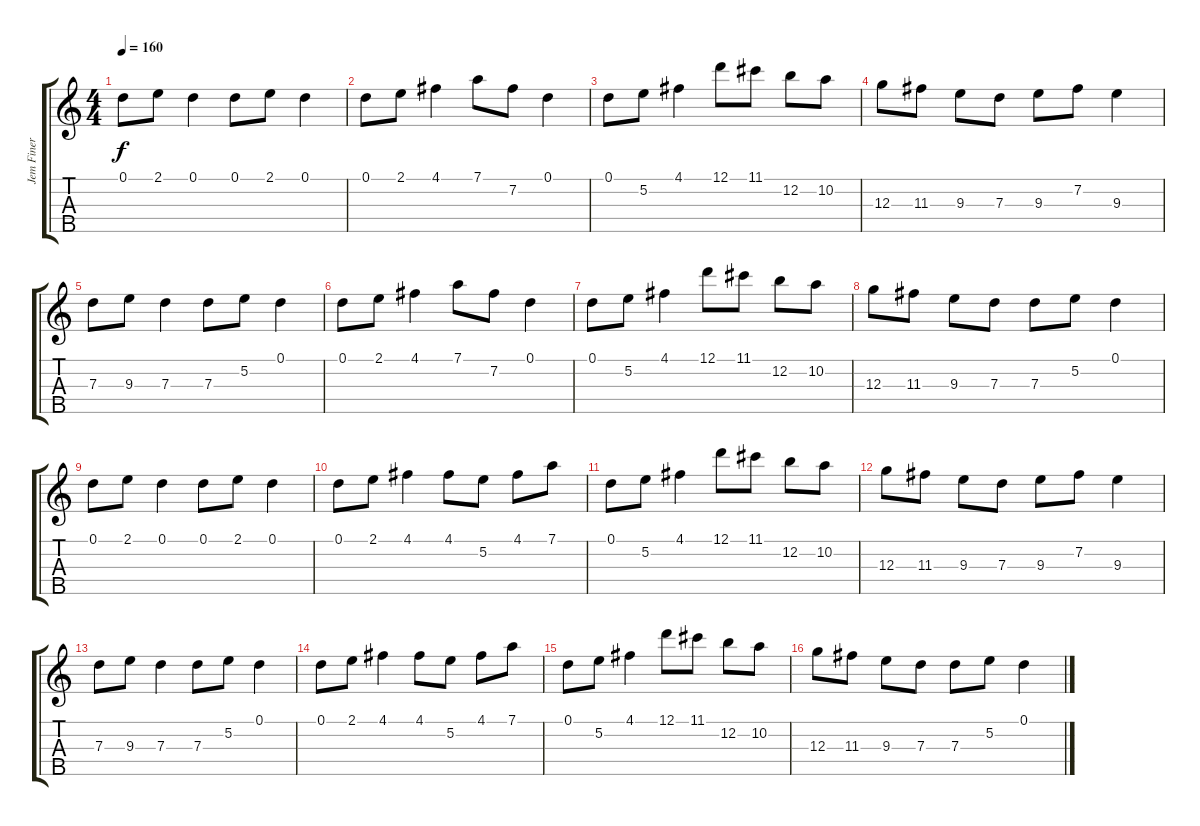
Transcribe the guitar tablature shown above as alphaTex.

\track ("Jem Finer - banjo" "Jem Finer ") {instrument banjo}
\staff {score tabs}
\tuning (D4 B3 G3 D3 G4) {hide}
\displaytranspose 12
\ts (4 4)
\tempo 160
\clef g2
\ks c
0.1.8{dy f} 2.1.8 0.1.4 0.1.8 2.1.8 0.1.4 |
0.1.8 2.1.8 4.1.4 7.1.8 7.2.8 0.1.4 |
0.1.8 5.2.8 4.1.4 12.1.8 11.1.8 12.2.8 10.2.8 |
12.3.8 11.3.8 9.3.8 7.3.8 9.3.8 7.2.8 9.3.4 |
7.3.8 9.3.8 7.3.4 7.3.8 5.2.8 0.1.4 |
0.1.8 2.1.8 4.1.4 7.1.8 7.2.8 0.1.4 |
0.1.8 5.2.8 4.1.4 12.1.8 11.1.8 12.2.8 10.2.8 |
12.3.8 11.3.8 9.3.8 7.3.8 7.3.8 5.2.8 0.1.4 |
0.1.8 2.1.8 0.1.4 0.1.8 2.1.8 0.1.4 |
0.1.8 2.1.8 4.1.4 4.1.8 5.2.8 4.1.8 7.1.8 |
0.1.8 5.2.8 4.1.4 12.1.8 11.1.8 12.2.8 10.2.8 |
12.3.8 11.3.8 9.3.8 7.3.8 9.3.8 7.2.8 9.3.4 |
7.3.8 9.3.8 7.3.4 7.3.8 5.2.8 0.1.4 |
0.1.8 2.1.8 4.1.4 4.1.8 5.2.8 4.1.8 7.1.8 |
0.1.8 5.2.8 4.1.4 12.1.8 11.1.8 12.2.8 10.2.8 |
12.3.8 11.3.8 9.3.8 7.3.8 7.3.8 5.2.8 0.1.4
